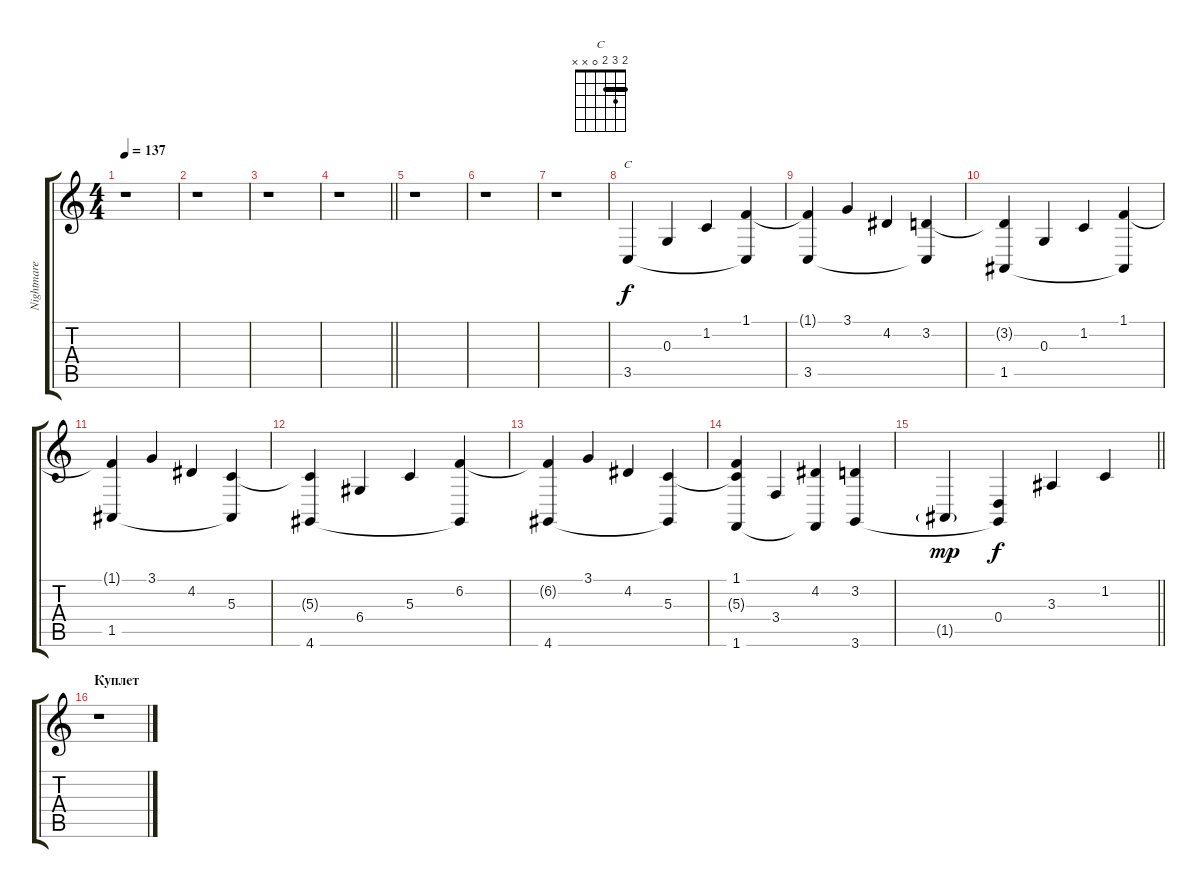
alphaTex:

\track ("Nightmare Industries Syntezer 2" "Nightmare ") {instrument acousticgrandpiano}
\staff {score tabs}
\tuning (E4 B3 G3 D3 A2 E2) {hide}
\chord ("C" 2 3 2 0 x x) {barre 2}
\ts (4 4)
\tempo 137
\clef g2
\ks c
r.1{dy f} |
r.1 |
r.1 |
\barLineRight lightlight
r.1 |
r.1 |
r.1 |
r.1 |
3.5.4{ch "C" volume 16} 0.3.4 1.2.4 (1.1 3.5{t}).4 |
(1.1{t} 3.5).4 3.1.4 4.2.4 (3.2 3.5{t}).4 |
(3.2{t} 1.5).4 0.3.4 1.2.4 (1.1 1.5{t}).4 |
(1.1{t} 1.5).4 3.1.4 4.2.4 (5.3 1.5{t}).4 |
(5.3{t} 4.6).4 6.4.4 5.3.4 (6.2 4.6{t}).4 |
(6.2{t} 4.6).4 3.1.4 4.2.4 (5.3 4.6{t}).4 |
(1.1 5.3{t} 1.6).4 3.4.4 (4.2 1.6{t}).4 (3.2 3.6).4 |
\barLineRight lightlight
1.5{g}.4{dy mp} (0.4 3.6{t}).4{dy f} 3.3.4 1.2.4 |
\section ("" "Куплет")
r.1
